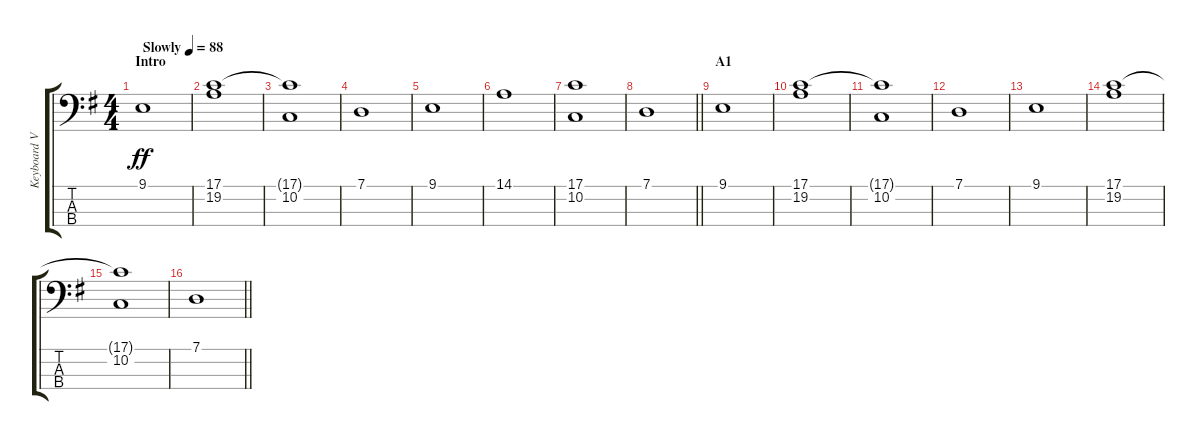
\track ("Keyboard V" "Keyboard V") {instrument pad2warm}
\staff {score tabs}
\tuning (G2 D2 A1 E1) {hide}
\ts (4 4)
\section ("" "Intro")
\tempo (88 "Slowly")
\clef f4
\ks g
9.1.1{dy ff instrument pad2warm} |
(17.1 19.2).1 |
(17.1{t} 10.2).1 |
7.1.1 |
9.1.1 |
14.1.1 |
(17.1 10.2).1 |
\barLineRight lightlight
7.1.1 |
\section ("" "A1")
9.1.1 |
(17.1 19.2).1 |
(17.1{t} 10.2).1 |
7.1.1 |
9.1.1 |
(17.1 19.2).1 |
(17.1{t} 10.2).1 |
\barLineRight lightlight
7.1.1
